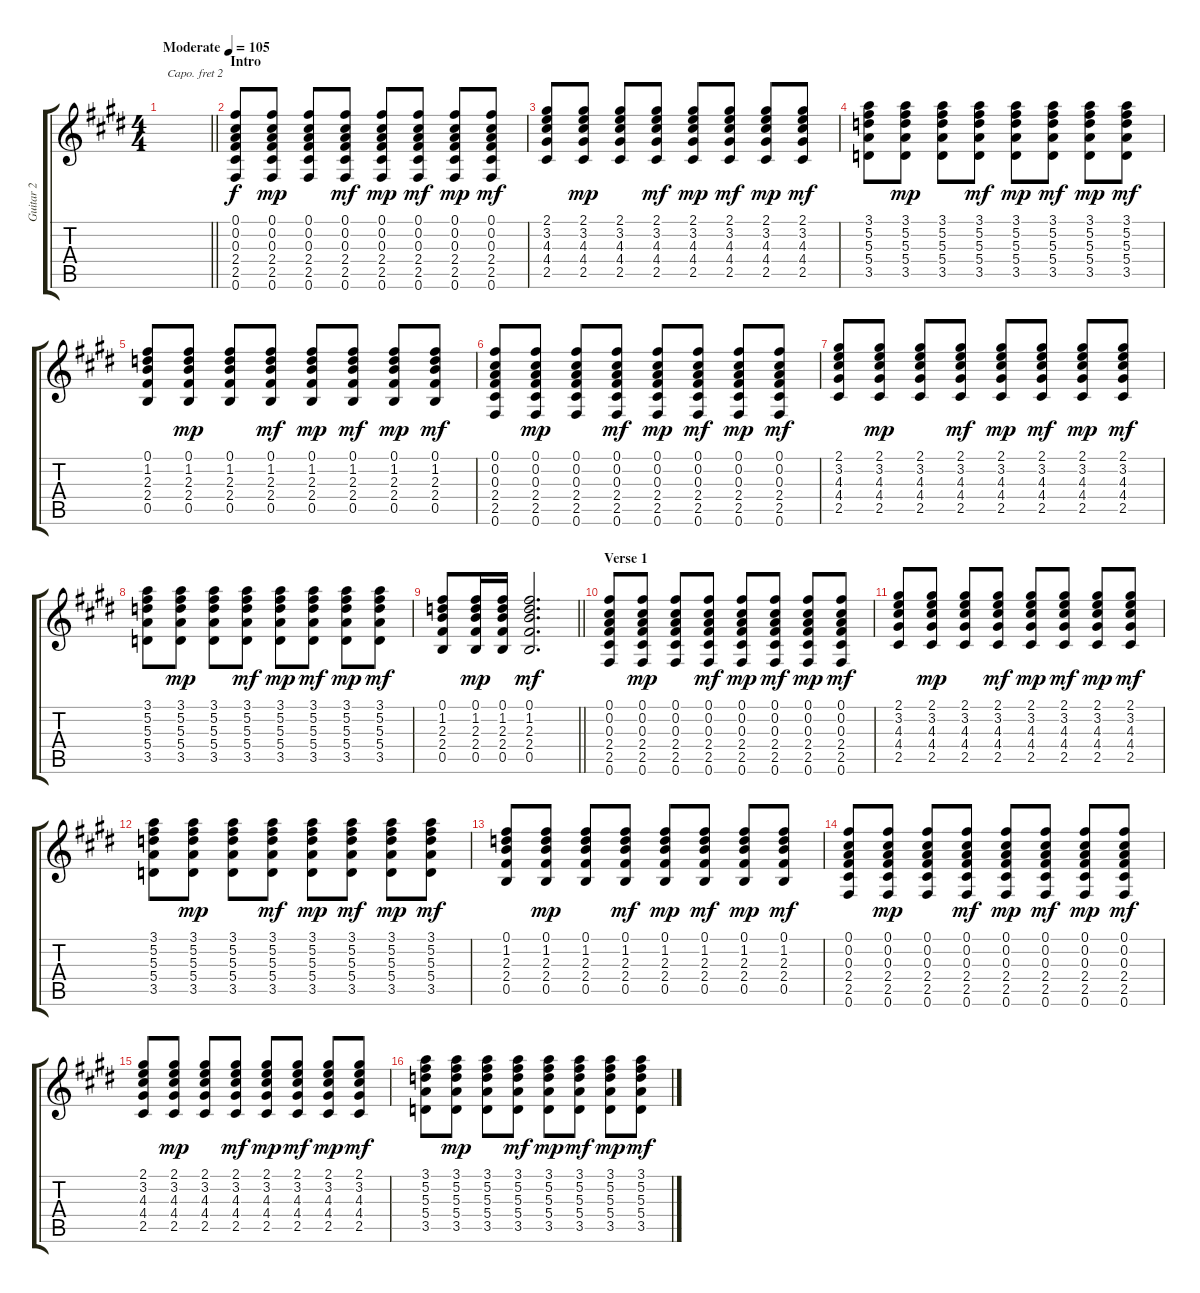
\track ("Guitar 2" "Guitar 2") {instrument acousticguitarsteel}
\staff {score tabs}
\capo 2
\tuning (E4 B3 G3 D3 A2 E2) {hide}
\ts (4 4)
\tempo (105 "Moderate")
\clef g2
\barLineRight lightlight
\ks e
|
\section ("" "Intro")
(0.1 0.2 0.3 2.4 2.5 0.6).8 (0.1 0.2 0.3 2.4 2.5 0.6).8{dy mp} (0.1 0.2 0.3 2.4 2.5 0.6).8 (0.1 0.2 0.3 2.4 2.5 0.6).8{dy mf} (0.1 0.2 0.3 2.4 2.5 0.6).8{dy mp} (0.1 0.2 0.3 2.4 2.5 0.6).8{dy mf} (0.1 0.2 0.3 2.4 2.5 0.6).8{dy mp} (0.1 0.2 0.3 2.4 2.5 0.6).8{dy mf} |
(2.1 3.2 4.3 4.4 2.5).8 (2.1 3.2 4.3 4.4 2.5).8{dy mp} (2.1 3.2 4.3 4.4 2.5).8 (2.1 3.2 4.3 4.4 2.5).8{dy mf} (2.1 3.2 4.3 4.4 2.5).8{dy mp} (2.1 3.2 4.3 4.4 2.5).8{dy mf} (2.1 3.2 4.3 4.4 2.5).8{dy mp} (2.1 3.2 4.3 4.4 2.5).8{dy mf} |
(3.1 5.2 5.3 5.4 3.5).8 (3.1 5.2 5.3 5.4 3.5).8{dy mp} (3.1 5.2 5.3 5.4 3.5).8 (3.1 5.2 5.3 5.4 3.5).8{dy mf} (3.1 5.2 5.3 5.4 3.5).8{dy mp} (3.1 5.2 5.3 5.4 3.5).8{dy mf} (3.1 5.2 5.3 5.4 3.5).8{dy mp} (3.1 5.2 5.3 5.4 3.5).8{dy mf} |
(0.1 1.2 2.3 2.4 0.5).8 (0.1 1.2 2.3 2.4 0.5).8{dy mp} (0.1 1.2 2.3 2.4 0.5).8 (0.1 1.2 2.3 2.4 0.5).8{dy mf} (0.1 1.2 2.3 2.4 0.5).8{dy mp} (0.1 1.2 2.3 2.4 0.5).8{dy mf} (0.1 1.2 2.3 2.4 0.5).8{dy mp} (0.1 1.2 2.3 2.4 0.5).8{dy mf} |
(0.1 0.2 0.3 2.4 2.5 0.6).8 (0.1 0.2 0.3 2.4 2.5 0.6).8{dy mp} (0.1 0.2 0.3 2.4 2.5 0.6).8 (0.1 0.2 0.3 2.4 2.5 0.6).8{dy mf} (0.1 0.2 0.3 2.4 2.5 0.6).8{dy mp} (0.1 0.2 0.3 2.4 2.5 0.6).8{dy mf} (0.1 0.2 0.3 2.4 2.5 0.6).8{dy mp} (0.1 0.2 0.3 2.4 2.5 0.6).8{dy mf} |
(2.1 3.2 4.3 4.4 2.5).8 (2.1 3.2 4.3 4.4 2.5).8{dy mp} (2.1 3.2 4.3 4.4 2.5).8 (2.1 3.2 4.3 4.4 2.5).8{dy mf} (2.1 3.2 4.3 4.4 2.5).8{dy mp} (2.1 3.2 4.3 4.4 2.5).8{dy mf} (2.1 3.2 4.3 4.4 2.5).8{dy mp} (2.1 3.2 4.3 4.4 2.5).8{dy mf} |
(3.1 5.2 5.3 5.4 3.5).8 (3.1 5.2 5.3 5.4 3.5).8{dy mp} (3.1 5.2 5.3 5.4 3.5).8 (3.1 5.2 5.3 5.4 3.5).8{dy mf} (3.1 5.2 5.3 5.4 3.5).8{dy mp} (3.1 5.2 5.3 5.4 3.5).8{dy mf} (3.1 5.2 5.3 5.4 3.5).8{dy mp} (3.1 5.2 5.3 5.4 3.5).8{dy mf} |
\barLineRight lightlight
(0.1 1.2 2.3 2.4 0.5).8 (0.1 1.2 2.3 2.4 0.5).16{dy mp} (0.1 1.2 2.3 2.4 0.5).16 (0.1 1.2 2.3 2.4 0.5).2{d dy mf} |
\section ("" "Verse 1")
(0.1 0.2 0.3 2.4 2.5 0.6).8 (0.1 0.2 0.3 2.4 2.5 0.6).8{dy mp} (0.1 0.2 0.3 2.4 2.5 0.6).8 (0.1 0.2 0.3 2.4 2.5 0.6).8{dy mf} (0.1 0.2 0.3 2.4 2.5 0.6).8{dy mp} (0.1 0.2 0.3 2.4 2.5 0.6).8{dy mf} (0.1 0.2 0.3 2.4 2.5 0.6).8{dy mp} (0.1 0.2 0.3 2.4 2.5 0.6).8{dy mf} |
(2.1 3.2 4.3 4.4 2.5).8 (2.1 3.2 4.3 4.4 2.5).8{dy mp} (2.1 3.2 4.3 4.4 2.5).8 (2.1 3.2 4.3 4.4 2.5).8{dy mf} (2.1 3.2 4.3 4.4 2.5).8{dy mp} (2.1 3.2 4.3 4.4 2.5).8{dy mf} (2.1 3.2 4.3 4.4 2.5).8{dy mp} (2.1 3.2 4.3 4.4 2.5).8{dy mf} |
(3.1 5.2 5.3 5.4 3.5).8 (3.1 5.2 5.3 5.4 3.5).8{dy mp} (3.1 5.2 5.3 5.4 3.5).8 (3.1 5.2 5.3 5.4 3.5).8{dy mf} (3.1 5.2 5.3 5.4 3.5).8{dy mp} (3.1 5.2 5.3 5.4 3.5).8{dy mf} (3.1 5.2 5.3 5.4 3.5).8{dy mp} (3.1 5.2 5.3 5.4 3.5).8{dy mf} |
(0.1 1.2 2.3 2.4 0.5).8 (0.1 1.2 2.3 2.4 0.5).8{dy mp} (0.1 1.2 2.3 2.4 0.5).8 (0.1 1.2 2.3 2.4 0.5).8{dy mf} (0.1 1.2 2.3 2.4 0.5).8{dy mp} (0.1 1.2 2.3 2.4 0.5).8{dy mf} (0.1 1.2 2.3 2.4 0.5).8{dy mp} (0.1 1.2 2.3 2.4 0.5).8{dy mf} |
(0.1 0.2 0.3 2.4 2.5 0.6).8 (0.1 0.2 0.3 2.4 2.5 0.6).8{dy mp} (0.1 0.2 0.3 2.4 2.5 0.6).8 (0.1 0.2 0.3 2.4 2.5 0.6).8{dy mf} (0.1 0.2 0.3 2.4 2.5 0.6).8{dy mp} (0.1 0.2 0.3 2.4 2.5 0.6).8{dy mf} (0.1 0.2 0.3 2.4 2.5 0.6).8{dy mp} (0.1 0.2 0.3 2.4 2.5 0.6).8{dy mf} |
(2.1 3.2 4.3 4.4 2.5).8 (2.1 3.2 4.3 4.4 2.5).8{dy mp} (2.1 3.2 4.3 4.4 2.5).8 (2.1 3.2 4.3 4.4 2.5).8{dy mf} (2.1 3.2 4.3 4.4 2.5).8{dy mp} (2.1 3.2 4.3 4.4 2.5).8{dy mf} (2.1 3.2 4.3 4.4 2.5).8{dy mp} (2.1 3.2 4.3 4.4 2.5).8{dy mf} |
(3.1 5.2 5.3 5.4 3.5).8 (3.1 5.2 5.3 5.4 3.5).8{dy mp} (3.1 5.2 5.3 5.4 3.5).8 (3.1 5.2 5.3 5.4 3.5).8{dy mf} (3.1 5.2 5.3 5.4 3.5).8{dy mp} (3.1 5.2 5.3 5.4 3.5).8{dy mf} (3.1 5.2 5.3 5.4 3.5).8{dy mp} (3.1 5.2 5.3 5.4 3.5).8{dy mf}
